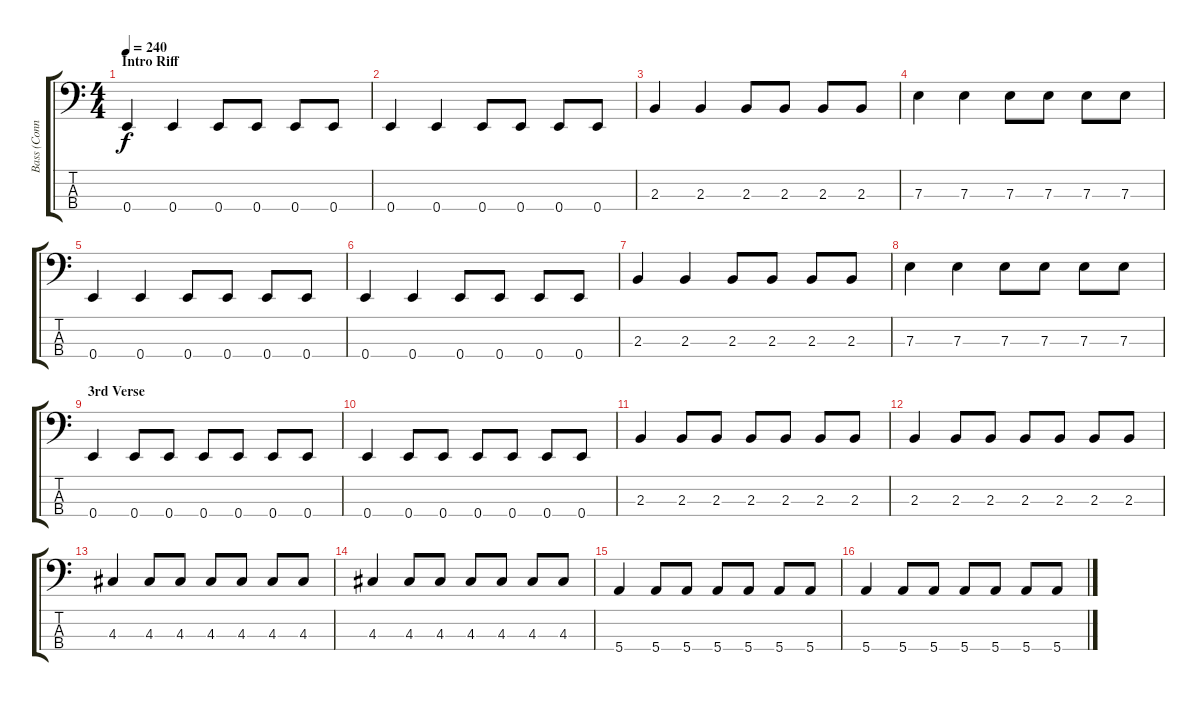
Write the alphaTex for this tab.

\track ("Bass (Connor)" "Bass (Conn") {instrument electricbasspick}
\staff {score tabs}
\tuning (G2 D2 A1 E1) {hide}
\ts (4 4)
\section ("" "Intro Riff")
\tempo 240
\clef f4
\ks c
0.4.4{dy f} 0.4.4 0.4.8 0.4.8 0.4.8 0.4.8 |
0.4.4 0.4.4 0.4.8 0.4.8 0.4.8 0.4.8 |
2.3.4 2.3.4 2.3.8 2.3.8 2.3.8 2.3.8 |
7.3.4 7.3.4 7.3.8 7.3.8 7.3.8 7.3.8 |
0.4.4 0.4.4 0.4.8 0.4.8 0.4.8 0.4.8 |
0.4.4 0.4.4 0.4.8 0.4.8 0.4.8 0.4.8 |
2.3.4 2.3.4 2.3.8 2.3.8 2.3.8 2.3.8 |
7.3.4 7.3.4 7.3.8 7.3.8 7.3.8 7.3.8 |
\section ("" "3rd Verse")
0.4.4 0.4.8 0.4.8 0.4.8 0.4.8 0.4.8 0.4.8 |
0.4.4 0.4.8 0.4.8 0.4.8 0.4.8 0.4.8 0.4.8 |
2.3.4 2.3.8 2.3.8 2.3.8 2.3.8 2.3.8 2.3.8 |
2.3.4 2.3.8 2.3.8 2.3.8 2.3.8 2.3.8 2.3.8 |
4.3.4 4.3.8 4.3.8 4.3.8 4.3.8 4.3.8 4.3.8 |
4.3.4 4.3.8 4.3.8 4.3.8 4.3.8 4.3.8 4.3.8 |
5.4.4 5.4.8 5.4.8 5.4.8 5.4.8 5.4.8 5.4.8 |
5.4.4 5.4.8 5.4.8 5.4.8 5.4.8 5.4.8 5.4.8
